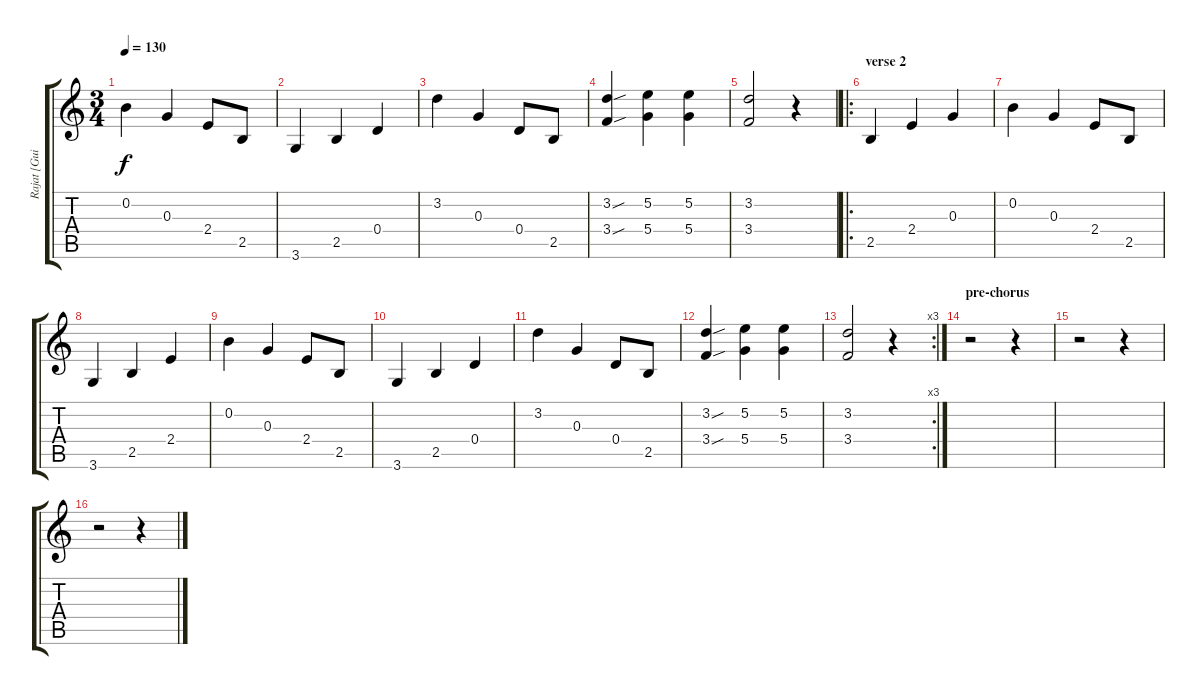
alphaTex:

\track ("Rajat [Guitar 4]" "Rajat [Gui") {instrument electricguitarclean}
\staff {score tabs}
\tuning (E4 B3 G3 D3 A2 E2) {hide}
\ts (3 4)
\tempo 130
\clef g2
\ks c
0.2.4{dy f} 0.3.4 2.4.8 2.5.8 |
3.6.4 2.5.4 0.4.4 |
3.2.4 0.3.4 0.4.8 2.5.8 |
(3.2{sou} 3.4{sou}).4 (5.2 5.4).4 (5.2 5.4).4 |
(3.2 3.4).2 r.4 |
\ro
\section ("" "verse 2")
2.5.4 2.4.4 0.3.4 |
0.2.4 0.3.4 2.4.8 2.5.8 |
3.6.4 2.5.4 2.4.4 |
0.2.4 0.3.4 2.4.8 2.5.8 |
3.6.4 2.5.4 0.4.4 |
3.2.4 0.3.4 0.4.8 2.5.8 |
(3.2{sou} 3.4{sou}).4 (5.2 5.4).4 (5.2 5.4).4 |
\rc 3
(3.2 3.4).2 r.4 |
\section ("" "pre-chorus")
r.2 r.4 |
r.2 r.4 |
r.2 r.4
